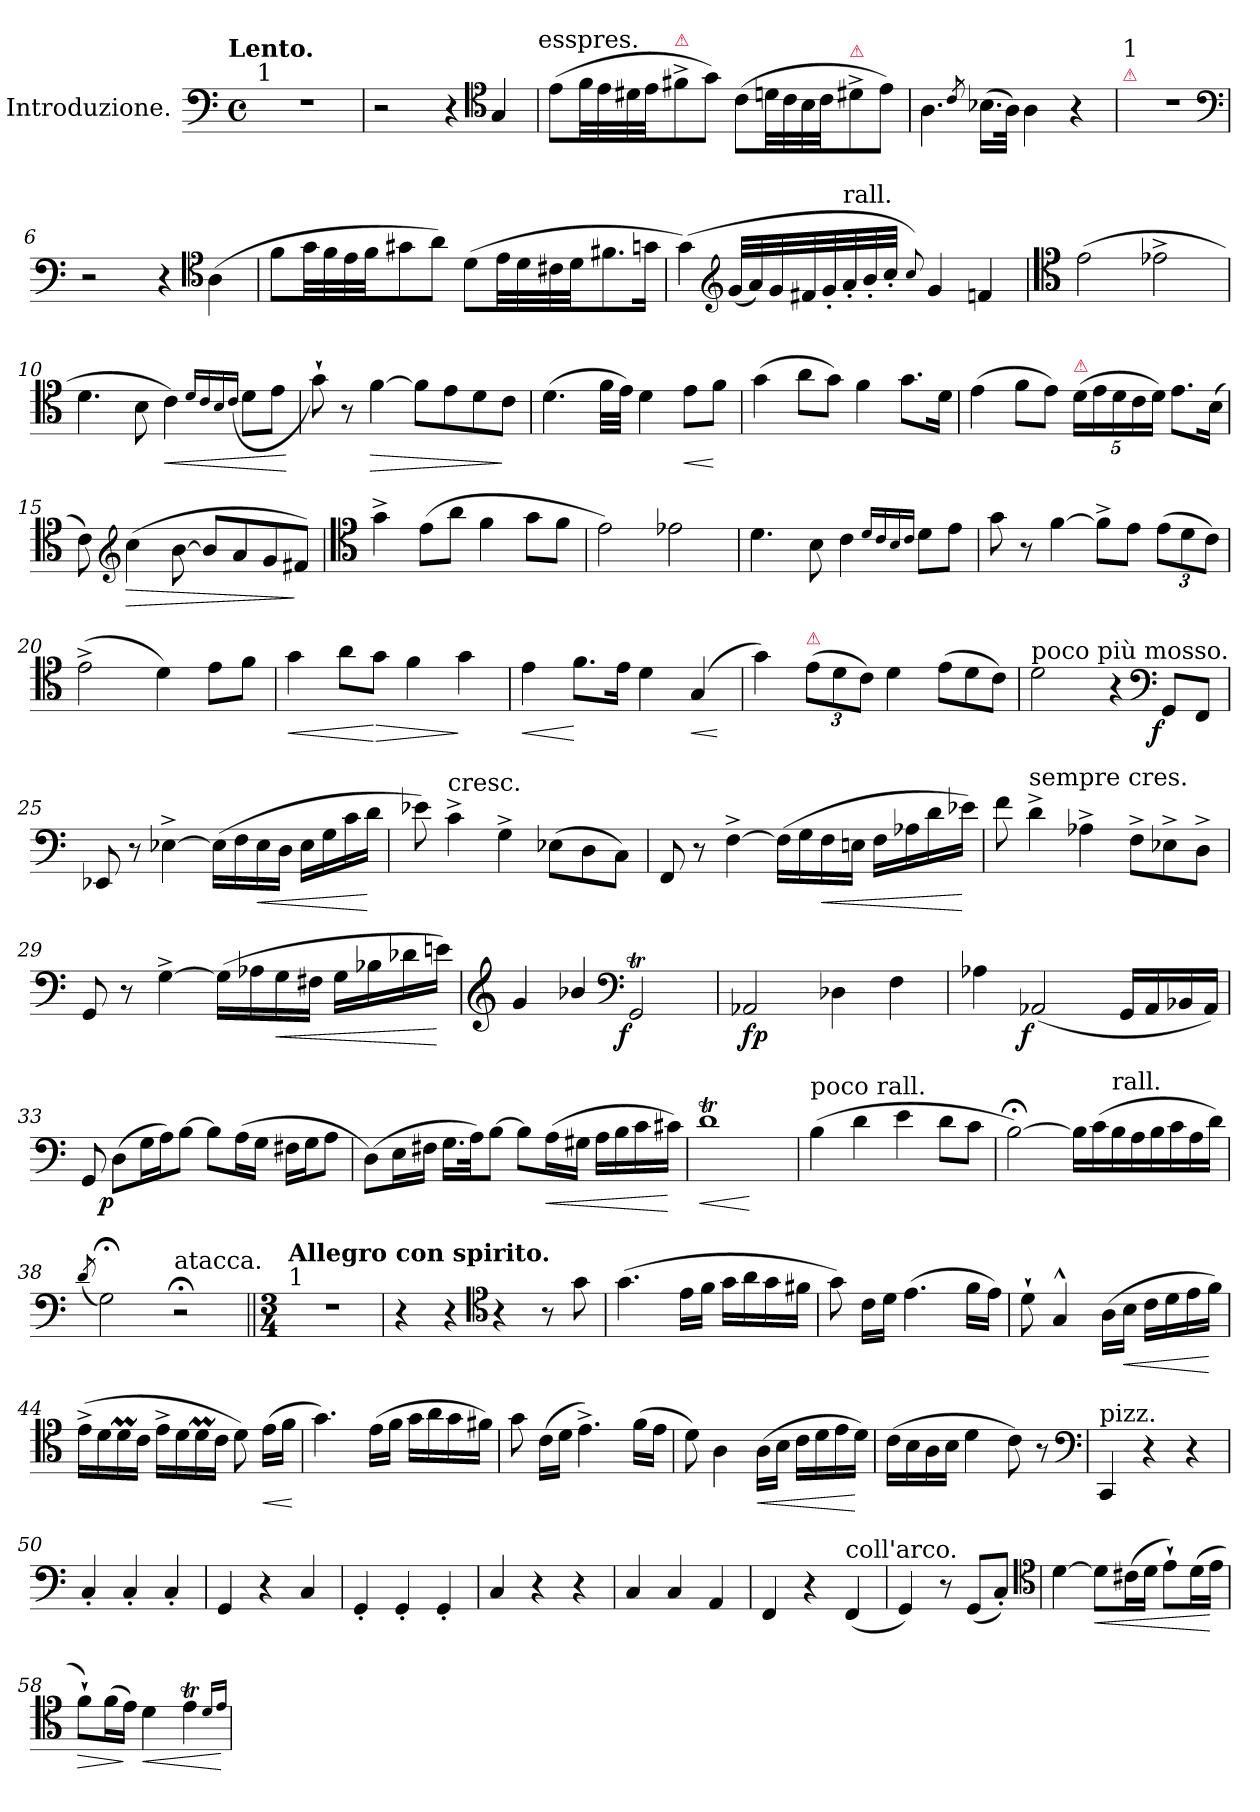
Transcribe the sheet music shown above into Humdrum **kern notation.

**kern	**dynam
*part1	*part1
*staff1	*staff1
*I"Introduzione.	*
*clefF4	*
*k[]	*
*C:	*
!!LO:TX:omd:t=Lento.
*M4/4	*
*met(c)	*
=1	=1
!LO:TX:a:t=1	!
1r	.
=2	=2
2r	.
4r	.
*clefC4	*
4G	.
!LO:TX:a:t=esspres.	!
=3	=3
(>8eL	.
32fLL	.
32e	.
32d#X	.
32eJJ	.
!LO:TX:a:color=crimson:t=⚠	!
8f#X^<	.
8gJ)	.
(>8cL	.
32dnLL	.
32c	.
32B	.
32cJJ	.
!LO:TX:a:color=crimson:t=⚠	!
8d#X^<	.
8eJ)	.
=4	=4
4.A	.
8qc/	.
(>16.B-XLL	.
32AJJk)	.
4A	.
4r	.
=5	=5
!LO:TX:a:color=crimson:t=⚠	!
!LO:TX:a:t=1	!
1rc	.
*clefF4	*
=6	=6
2r	.
4r	.
*clefC4	*
(>4A	.
=7	=7
8fL	.
32gLL	.
32f	.
32e	.
32fJJ	.
8g#X	.
8aJ)	.
(>8dL	.
32eLL	.
32d	.
32c#X	.
32dJJ	.
8.f#X	.
16gnJk	.
=8	=8
(>4g)	.
*clefG2	*
(<32gLLL	.
32a)	.
32g	.
32f#X	.
32g'<	.
!LO:TX:a:t=rall.	!
32a'<	.
32b'<	.
32cc'<JJJ	.
8qqcc/)	.
4g	.
4fn	.
=9	=9
*clefC4	*
(>2e	.
2e-X^<	.
=10	=10
4.d	.
8B	.
!	!LO:HP:b
4c)	<
16qqd/LL	.
16qqc/	.
16qqB/	.
(>16qqc/JJ	.
8dL	.
8eJ	.
.	[
=11	=11
8g`>)	.
8r	.
!	!LO:HP:b
[4f	>
8fL]	.
8e	.
8d	.
8cJ	]
=12	=12
(>4.d	.
32fLLL	.
32eJJJ)	.
4d	.
!	!LO:HP:b
8eL	<
8fJ	[
=13	=13
(>4g	.
8aL	.
8gJ)	.
4f	.
8.gL	.
16dJk	.
=14	=14
(>4e	.
8fL	.
8eJ)	.
!LO:TX:a:color=crimson:t=⚠	!
(>20dLL	.
20e	.
20d	.
20c	.
20dJJ)	.
8.eL	.
(>16BJk	.
=15	=15
8c)	.
*clefG2	*
!	!LO:HP:b
(>4cc	>
[8b	.
8bL]	.
8a	.
8g	.
8f#XJ)	]
=16	=16
*clefC4	*
4g^<	.
(>8eL	.
8aJ	.
4f	.
8gL	.
8fJ	.
=17	=17
2e)	.
2e-X	.
=18	=18
4.d	.
8B	.
4c	.
16qqd/LL	.
16qqc/	.
16qqB/	.
16qqc/JJ	.
8dL	.
8eJ	.
=19	=19
8g	.
8r	.
[4f	.
8f^<L]	.
8eJ	.
(>12eL	.
12d	.
12cJ)	.
=20	=20
(>2e^<	.
4d)	.
8eL	.
8fJ	.
=21	=21
!	!LO:HP:b
4g	<
8aL	.
!	!LO:HP:n=1:b
8gJ	[ >
4f	.
4g	]
=22	=22
!	!LO:HP:b
4e	<
8.fL	[
16eJk	.
4d	.
!	!LO:HP:b
(>4G	<
.	[
=23	=23
4g)	.
!LO:TX:a:color=crimson:t=⚠	!
(>12eL	.
12d	.
12cJ)	.
4d	.
*Xtuplet	*
(>12eL	.
12d	.
12cJ)	.
=24	=24
!LO:TX:a:t=poco più mosso.	!
2d	.
4r	.
*clefF4	*
!	!LO:DY:rj
8GGL	f
8FFJ	.
=25	=25
8EE-X	.
8r	.
[4E-X^<	.
(>16E-LL]	.
16F	.
!	!LO:HP:b
16E-	<
16DJJ	.
16E-LL	.
16G	.
16c	.
16dJJ	[
=26	=26
8e-X)	.
!LO:TX:t=cresc.	!
4c^	.
4G^	.
(>8E-XL	.
8D	.
8CJ)	.
=27	=27
8FF	.
8r	.
[4F^<	.
(>16FLL]	.
16G	.
!	!LO:HP:b
16F	<
16EnJJ	.
16FLL	.
16A-X	.
16d	.
16e-XJJ)	[
=28	=28
8f	.
!LO:TX:a:t=sempre cres.	!
4d^	.
4A-X^	.
8F^L	.
8E-X^	.
8D^J	.
=29	=29
8GG	.
8r	.
[4G^<	.
(>16GLL]	.
16A-X	.
!	!LO:HP:b
16G	<
16F#XJJ	.
16GLL	.
16B-X	.
16d-X	.
16enJJ)	[
=30	=30
*clefG2	*
4g	.
4b-X/	.
*clefF4	*
!	!LO:DY:rj
2GGT	f
=31	=31
2AA-X	fp
4D-X	.
4F	.
=32	=32
4A-X	.
!	!LO:DY:rj
(<2AA-X	f
16GGLL	.
16AA-	.
16BB-X	.
16AA-JJ)	.
=33	=33
8GG	.
!	!LO:DY:rj
(>8DL	p
16GL	.
16AJ)	.
[8BJ	.
8BL]	.
(>16AL	.
16GJJ	.
16F#XLL	.
16GJ	.
8AJ	.
=34	=34
(>8DL)	.
16EL	.
16F#XJJ	.
16.GLL	.
32AJK)	.
[8BJ	.
8BL]	.
!	!LO:HP:b
(>16AL	<
16G#XJJ	.
16ALL	.
16B	.
16c	.
16c#XJJ)	[
=35	=35
!	!LO:HP:b
1dT	<
.	[ ]
=36	=36
!LO:TX:a:t=poco rall.	!
(>4B	]
4d	.
4e	.
8dL	.
8cJ	.
=37	=37
[2B;<)	.
16B\LL]	.
(16c\	.
!LO:TX:a:t=rall.	!
16B\	.
16A\	.
16B\	.
16c	.
16A	.
16dJJ)	.
=38	=38
(<8qd	.
2G;<)	.
!LO:TX:a:t=atacca.	!
2r;<	.
=39||	=39||
*M3/4	*
*MM96	*
!LO:TX:a:t=1	!
!LO:TX:a:B:t=Allegro con spirito.	!
2.r	.
=40	=40
4r	.
4r	.
*clefC4	*
4r	.
8r	.
8g	.
=41	=41
(>4.g	.
16eLL	.
16fJJ	.
16gLL	.
16a	.
16g	.
16f#XJJ	.
=42	=42
8g)	.
16cLL	.
16dJJ	.
(>4.e	.
16fLL	.
16eJJ)	.
=43	=43
8d`>	.
4G^^/	.
(>16ALL	.
!	!LO:HP:b
16BJJ	<
16cLL	.
16d	.
16e	.
16fJJ)	[
=44	=44
(>16e^<LL	.
16d	.
16dM	.
16cJJ	.
16e^<LL	.
16d	.
16dM	.
16cJJ	.
8d)	.
!	!LO:HP:b
(>16eLL	<
16fJJ	.
.	[
=45	=45
4.g)	.
(>16eLL	.
16fJJ	.
16gLL	.
16a	.
16g	.
16f#XJJ)	.
=46	=46
8g	.
(>16cLL	.
16dJJ	.
4.e^<)	.
(>16fLL	.
16eJJ	.
=47	=47
8d)	.
4A	.
!	!LO:HP:b
(>16ALL	<
16BJJ	.
16cLL	.
16d	.
16e	.
16dJJ)	[
=48	=48
(>16cLL	.
16B	.
16A	.
16BJJ	.
4d	.
8c)	.
8r	.
*clefF4	*
=49	=49
!LO:TX:a:t=pizz.	!
4CC	.
4r	.
4r	.
=50	=50
4C'<	.
4C'<	.
4C'<	.
=51	=51
4GG	.
4r	.
4C	.
=52	=52
4GG'<	.
4GG'<	.
4GG'<	.
=53	=53
4C	.
4r	.
4r	.
=54	=54
4C	.
4C	.
4AA	.
=55	=55
4FF	.
4r	.
!LO:TX:a:t=coll'arco.	!
(<4FF	.
=56	=56
4GG)	.
8r	.
(<8GGL	.
8C'<J)	.
*clefC4	*
=57	=57
[4d	.
!	!LO:HP:b
8dL]	<
(>16c#XL	.
16dJJ	.
8e`>L)	.
(>16dL	.
16eJJ	[
=58	=58
!	!LO:HP:b
8f`>L)	>
(>16fL	.
16eJJ)	]
!	!LO:HP:b
4d	<
4et	.
16qqd/LL	.
16qqe/JJ	.
.	[
=	=
*-	*-
